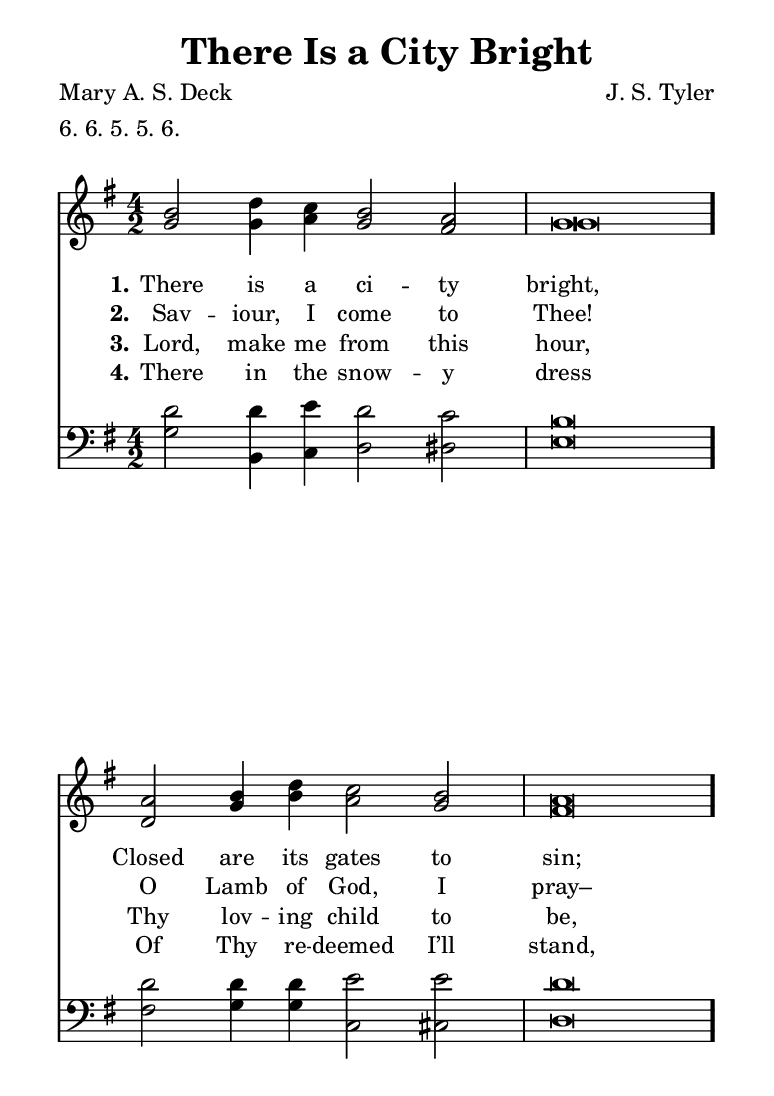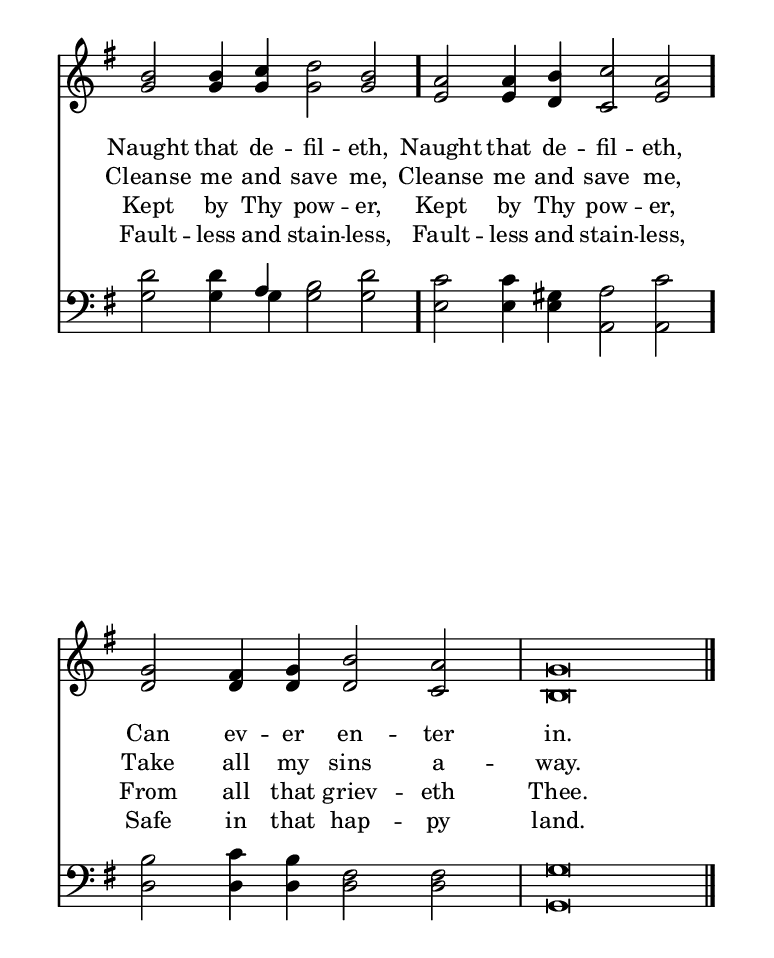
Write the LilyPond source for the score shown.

\include "common/global.ily"
\paper {
  \include "common/paper.ily"
  ragged-last-bottom = ##t
  system-system-spacing.padding = 11
}

\header{
  %children
  hymnnumber = "360"
  title = "There Is a City Bright"
  tunename = "City Bright"
  meter = "6. 6. 5. 5. 6."
  poet = "Mary A. S. Deck"
  composer = "J. S. Tyler"
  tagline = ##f
}

global = {
  \include "common/overrides.ily"
  \override Staff.TimeSignature.style = #'numbered
  \time 4/2
  \override Score.MetronomeMark.transparent = ##t % hide all fermata changes too
  \tempo 2=80
  \key g \major
  \autoBeamOff
}

patternA = { c2 c4 c c2 c | c\breve | }

notesSoprano = {
\global
\relative c'' {

  \changePitch \patternA { b d c b a | g }
  \changePitch \patternA { a b d c b | a }
  \changePitch \patternA { b b c d b }
  \changePitch \patternA { a a b c a }
  \changePitch \patternA { g fis g b a | g }

  \bar "|."

}
}

notesAlto = {
\global
\relative e' {

  \changePitch \patternA { g g a g fis | g }
  \changePitch \patternA { d g b a g | fis }
  \changePitch \patternA { g g g g g }
  \changePitch \patternA { e e d c e }
  \changePitch \patternA { d d d d c | b }

}
}

notesTenor = {
\global
\relative a {

  \changePitch \patternA { d d e d c | b }
  \changePitch \patternA { d d d e e | d }
  \changePitch \patternA { d d a b d }
  \changePitch \patternA { c c gis a c }
  \changePitch \patternA { b c b fis fis | g }

}
}

notesBass = {
\global
\relative f {

  \changePitch \patternA { g b, c d dis | e }
  \changePitch \patternA { fis g g c, cis | d }
  \changePitch \patternA { g g g g g }
  \changePitch \patternA { e e e a, a }
  \changePitch \patternA { d d d d d | g, }

}
}

wordsA = \lyricmode {
\set stanza = "1."

There is a ci -- ty bright, \bar "."
Closed are its gates to sin; \bar "."
Naught that de -- fil -- eth, \bar "."
Naught that de -- fil -- eth, \bar "."
Can ev -- er en -- ter in. \bar "."

}

wordsB = \lyricmode {
\set stanza = "2."

Sav -- iour, I come to Thee!
O Lamb of God, I pray–
Cleanse me and save me,
Cleanse me and save me,
Take all my sins a -- way.

}

wordsC = \lyricmode {
\set stanza = "3."

Lord, make me from this hour,
Thy lov -- ing child to be,
Kept by Thy pow -- er,
Kept by Thy pow -- er,
From all that griev -- eth Thee.

}

wordsD = \lyricmode {
\set stanza = "4."

There in the snow -- y dress
Of Thy re -- deemed I’ll stand,
Fault -- less and stain -- less,
Fault -- less and stain -- less,
Safe in that hap -- py land.

}

\score {
  \context ChoirStaff <<
    \context Staff = upper <<
      \set Staff.autoBeaming = ##f
      \set ChoirStaff.systemStartDelimiter = #'SystemStartBar
      \set ChoirStaff.printPartCombineTexts = ##f
      \partcombine #'(2 . 9) \notesSoprano \notesAlto
      \context NullVoice = sopranos { \voiceOne << \notesSoprano >> }
      \context NullVoice = altos { \voiceTwo << \notesAlto >> }
      \context Lyrics = one   \lyricsto sopranos \wordsA
      \context Lyrics = two   \lyricsto sopranos \wordsB
      \context Lyrics = three \lyricsto sopranos \wordsC
      \context Lyrics = four  \lyricsto sopranos \wordsD
    >>
    \context Staff = men <<
      \set Staff.autoBeaming = ##f
      \clef bass
      \set ChoirStaff.printPartCombineTexts = ##f
      \partcombine #'(2 . 9) \notesTenor \notesBass
      \context NullVoice = tenors { \voiceOne << \notesTenor >> }
      \context NullVoice = basses { \voiceTwo << \notesBass >> }
    >>
  >>
  \layout {
    \include "common/layout.ily"
  }
  \midi{
    \include "common/midi.ily"
  }
}

\version "2.19.49"  % necessary for upgrading to future LilyPond versions.

% vi:set et ts=2 sw=2 ai nocindent syntax=lilypond:
